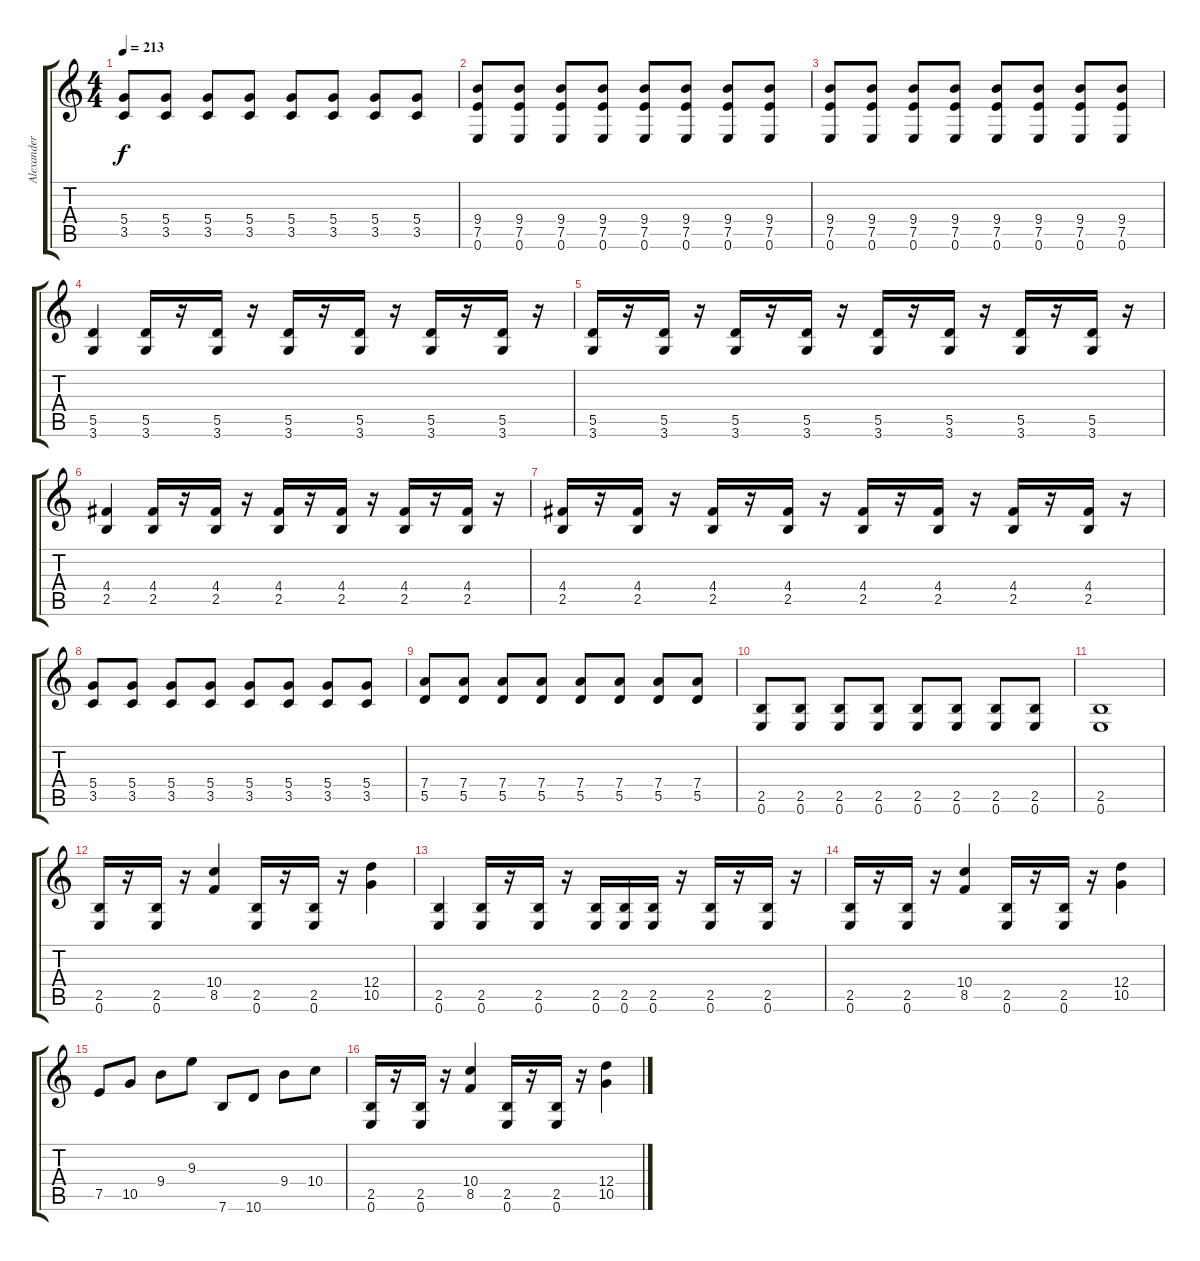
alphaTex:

\track ("Alexander Kuoppala" "Alexander ") {instrument overdrivenguitar}
\staff {score tabs}
\tuning (E4 B3 G3 D3 A2 E2) {hide}
\ts (4 4)
\tempo 213
\clef g2
\ks c
(5.4 3.5).8{dy f} (5.4 3.5).8 (5.4 3.5).8 (5.4 3.5).8 (5.4 3.5).8 (5.4 3.5).8 (5.4 3.5).8 (5.4 3.5).8 |
(9.4 7.5 0.6).8 (9.4 7.5 0.6).8 (9.4 7.5 0.6).8 (9.4 7.5 0.6).8 (9.4 7.5 0.6).8 (9.4 7.5 0.6).8 (9.4 7.5 0.6).8 (9.4 7.5 0.6).8 |
(9.4 7.5 0.6).8 (9.4 7.5 0.6).8 (9.4 7.5 0.6).8 (9.4 7.5 0.6).8 (9.4 7.5 0.6).8 (9.4 7.5 0.6).8 (9.4 7.5 0.6).8 (9.4 7.5 0.6).8 |
(5.5 3.6).4 (5.5 3.6).16 r.16 (5.5 3.6).16 r.16 (5.5 3.6).16 r.16 (5.5 3.6).16 r.16 (5.5 3.6).16 r.16 (5.5 3.6).16 r.16 |
(5.5 3.6).16 r.16 (5.5 3.6).16 r.16 (5.5 3.6).16 r.16 (5.5 3.6).16 r.16 (5.5 3.6).16 r.16 (5.5 3.6).16 r.16 (5.5 3.6).16 r.16 (5.5 3.6).16 r.16 |
(4.4 2.5).4 (4.4 2.5).16 r.16 (4.4 2.5).16 r.16 (4.4 2.5).16 r.16 (4.4 2.5).16 r.16 (4.4 2.5).16 r.16 (4.4 2.5).16 r.16 |
(4.4 2.5).16 r.16 (4.4 2.5).16 r.16 (4.4 2.5).16 r.16 (4.4 2.5).16 r.16 (4.4 2.5).16 r.16 (4.4 2.5).16 r.16 (4.4 2.5).16 r.16 (4.4 2.5).16 r.16 |
(5.4 3.5).8 (5.4 3.5).8 (5.4 3.5).8 (5.4 3.5).8 (5.4 3.5).8 (5.4 3.5).8 (5.4 3.5).8 (5.4 3.5).8 |
(7.4 5.5).8 (7.4 5.5).8 (7.4 5.5).8 (7.4 5.5).8 (7.4 5.5).8 (7.4 5.5).8 (7.4 5.5).8 (7.4 5.5).8 |
(2.5 0.6).8 (2.5 0.6).8 (2.5 0.6).8 (2.5 0.6).8 (2.5 0.6).8 (2.5 0.6).8 (2.5 0.6).8 (2.5 0.6).8 |
(2.5 0.6).1 |
(2.5 0.6).16 r.16 (2.5 0.6).16 r.16 (10.4 8.5).4 (2.5 0.6).16 r.16 (2.5 0.6).16 r.16 (12.4 10.5).4 |
(2.5 0.6).4 (2.5 0.6).16 r.16 (2.5 0.6).16 r.16 (2.5 0.6).16 (2.5 0.6).16 (2.5 0.6).16 r.16 (2.5 0.6).16 r.16 (2.5 0.6).16 r.16 |
(2.5 0.6).16 r.16 (2.5 0.6).16 r.16 (10.4 8.5).4 (2.5 0.6).16 r.16 (2.5 0.6).16 r.16 (12.4 10.5).4 |
7.5.8 10.5.8 9.4.8 9.3.8 7.6.8 10.6.8 9.4.8 10.4.8 |
(2.5 0.6).16 r.16 (2.5 0.6).16 r.16 (10.4 8.5).4 (2.5 0.6).16 r.16 (2.5 0.6).16 r.16 (12.4 10.5).4
